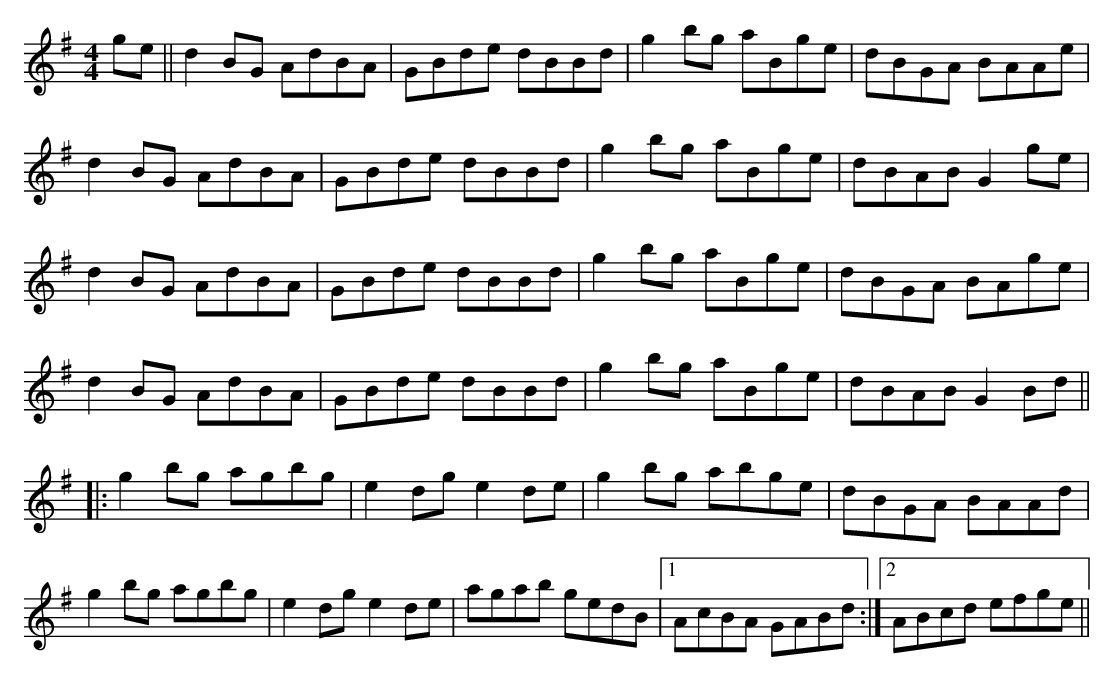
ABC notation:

X:1
M:4/4
K:G
ge||d2BG AdBA|GBde dBBd|g2bg aBge|dBGA BAAe|
d2BG AdBA|GBde dBBd|g2bg aBge|dBAB G2ge|
d2BG AdBA|GBde dBBd|g2bg aBge|dBGA BAge|
d2BG AdBA|GBde dBBd|g2bg aBge|dBAB G2Bd||
|:g2bg agbg|e2dg e2de|g2bg abge|dBGA BAAd|
g2bg agbg|e2dg e2de|agab gedB|1 AcBA GABd:|2 ABcd efge||
